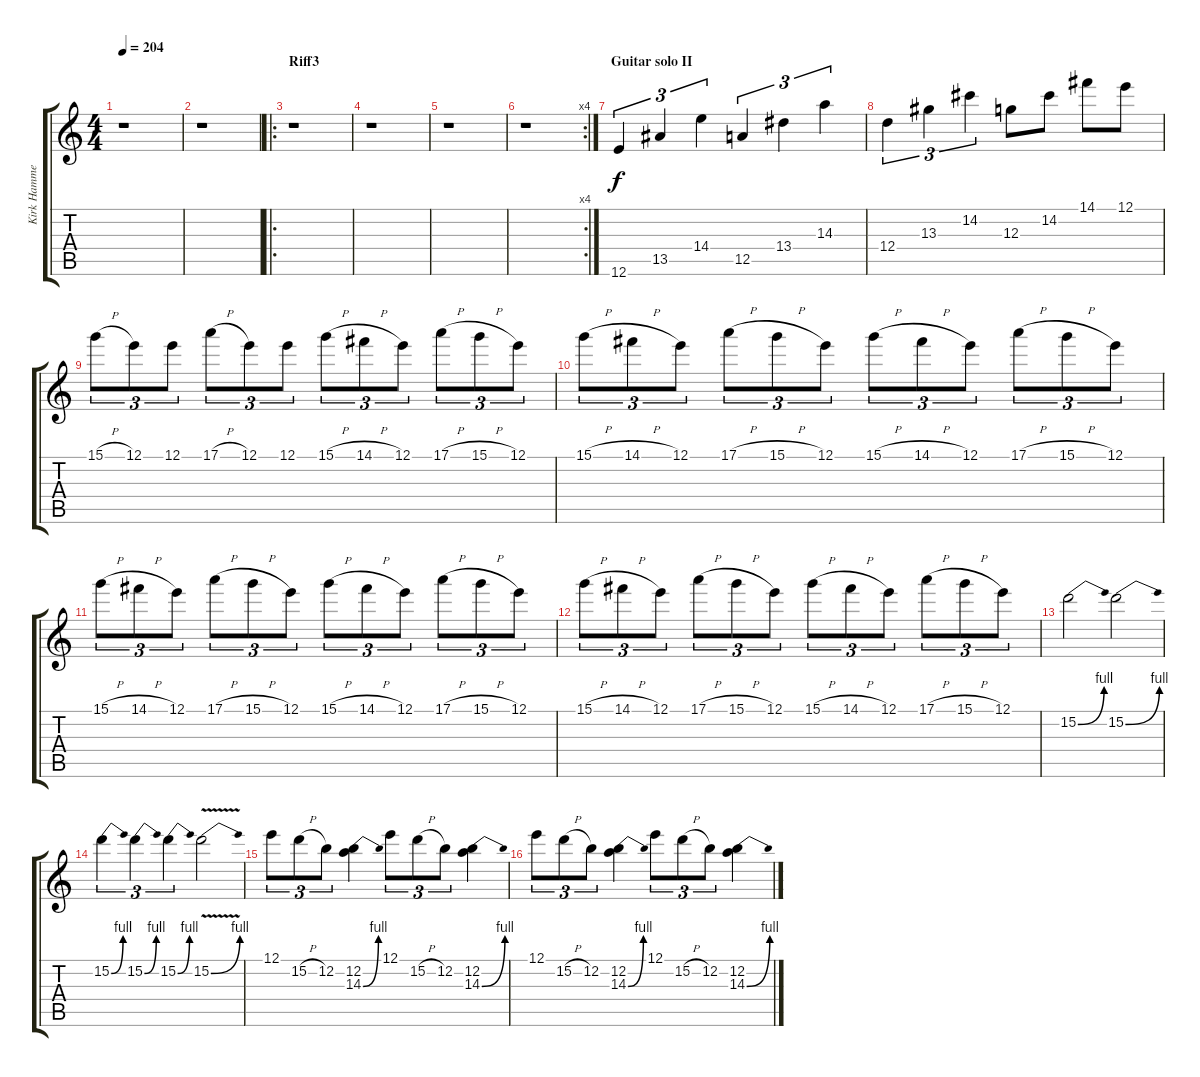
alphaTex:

\track ("Kirk Hammet (Guitar 3)" "Kirk Hamme") {instrument overdrivenguitar}
\staff {score tabs}
\tuning (E4 B3 G3 D3 A2 E2) {hide}
\ts (4 4)
\tempo 204
\clef g2
\ks c
r.1{dy f} |
r.1 |
\ro
\section ("" "Riff3")
r.1 |
r.1 |
r.1 |
\rc 4
r.1 |
\section ("" "Guitar solo II")
12.6.4{tu (3 2) balance 8} 13.5.4{tu (3 2)} 14.4.4{tu (3 2)} 12.5.4{tu (3 2)} 13.4.4{tu (3 2)} 14.3.4{tu (3 2)} |
12.4.4{tu (3 2)} 13.3.4{tu (3 2)} 14.2.4{tu (3 2)} 12.3.8 14.2.8 14.1.8 12.1.8 |
15.1{h}.8{tu (3 2)} 12.1.8{tu (3 2)} 12.1.8{tu (3 2)} 17.1{h}.8{tu (3 2)} 12.1.8{tu (3 2)} 12.1.8{tu (3 2)} 15.1{h}.8{tu (3 2)} 14.1{h}.8{tu (3 2)} 12.1.8{tu (3 2)} 17.1{h}.8{tu (3 2)} 15.1{h}.8{tu (3 2)} 12.1.8{tu (3 2)} |
15.1{h}.8{tu (3 2)} 14.1{h}.8{tu (3 2)} 12.1.8{tu (3 2)} 17.1{h}.8{tu (3 2)} 15.1{h}.8{tu (3 2)} 12.1.8{tu (3 2)} 15.1{h}.8{tu (3 2)} 14.1{h}.8{tu (3 2)} 12.1.8{tu (3 2)} 17.1{h}.8{tu (3 2)} 15.1{h}.8{tu (3 2)} 12.1.8{tu (3 2)} |
15.1{h}.8{tu (3 2)} 14.1{h}.8{tu (3 2)} 12.1.8{tu (3 2)} 17.1{h}.8{tu (3 2)} 15.1{h}.8{tu (3 2)} 12.1.8{tu (3 2)} 15.1{h}.8{tu (3 2)} 14.1{h}.8{tu (3 2)} 12.1.8{tu (3 2)} 17.1{h}.8{tu (3 2)} 15.1{h}.8{tu (3 2)} 12.1.8{tu (3 2)} |
15.1{h}.8{tu (3 2)} 14.1{h}.8{tu (3 2)} 12.1.8{tu (3 2)} 17.1{h}.8{tu (3 2)} 15.1{h}.8{tu (3 2)} 12.1.8{tu (3 2)} 15.1{h}.8{tu (3 2)} 14.1{h}.8{tu (3 2)} 12.1.8{tu (3 2)} 17.1{h}.8{tu (3 2)} 15.1{h}.8{tu (3 2)} 12.1.8{tu (3 2)} |
15.2{be (bend 0 0 60 4)}.2 15.2{be (bend 0 0 60 4)}.2 |
15.2{be (bend 0 0 60 4)}.4{tu (3 2)} 15.2{be (bend 0 0 60 4)}.4{tu (3 2)} 15.2{be (bend 0 0 60 4)}.4{tu (3 2)} 15.2{be (bend 0 0 60 4) v}.2 |
12.1.8{tu (3 2)} 15.2{h}.8{tu (3 2)} 12.2.8{tu (3 2)} (12.2 14.3{be (bend 0 0 60 4)}).4 12.1.8{tu (3 2)} 15.2{h}.8{tu (3 2)} 12.2.8{tu (3 2)} (12.2 14.3{be (bend 0 0 60 4)}).4 |
12.1.8{tu (3 2)} 15.2{h}.8{tu (3 2)} 12.2.8{tu (3 2)} (12.2 14.3{be (bend 0 0 60 4)}).4 12.1.8{tu (3 2)} 15.2{h}.8{tu (3 2)} 12.2.8{tu (3 2)} (12.2 14.3{be (bend 0 0 60 4)}).4
